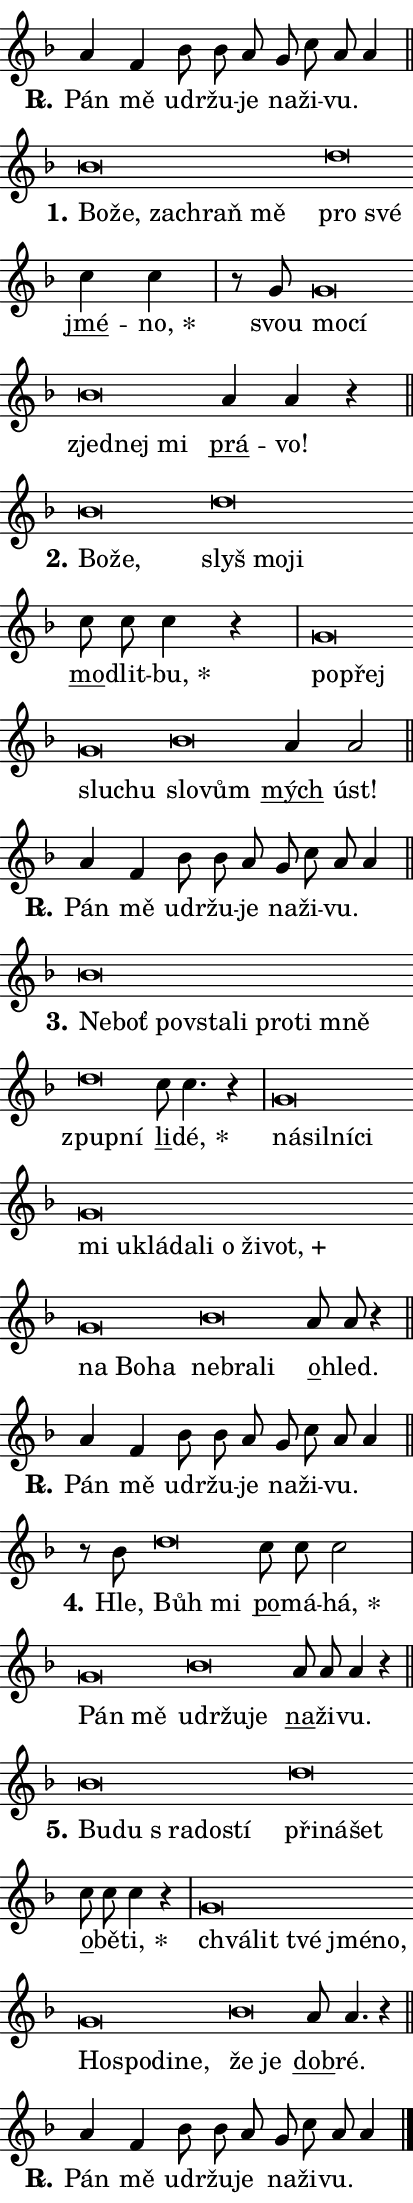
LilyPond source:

\version "2.22.1"
\header { tagline = "" }
\paper {
  indent = 0\cm
  top-margin = 0\cm
  right-margin = 0\cm
  bottom-margin = 0\cm
  left-margin = 0\cm
  paper-width = 7\cm
  page-breaking = #ly:one-page-breaking
  system-system-spacing.basic-distance = #11
  score-system-spacing.basic-distance = #11.3
  ragged-last = ##f
}


%% Author: Thomas Morley
%% https://lists.gnu.org/archive/html/lilypond-user/2020-05/msg00002.html
#(define (line-position grob)
"Returns position of @var[grob} in current system:
   @code{'start}, if at first time-step
   @code{'end}, if at last time-step
   @code{'middle} otherwise
"
  (let* ((col (ly:item-get-column grob))
         (ln (ly:grob-object col 'left-neighbor))
         (rn (ly:grob-object col 'right-neighbor))
         (col-to-check-left (if (ly:grob? ln) ln col))
         (col-to-check-right (if (ly:grob? rn) rn col))
         (break-dir-left
           (and
             (ly:grob-property col-to-check-left 'non-musical #f)
             (ly:item-break-dir col-to-check-left)))
         (break-dir-right
           (and
             (ly:grob-property col-to-check-right 'non-musical #f)
             (ly:item-break-dir col-to-check-right))))
        (cond ((eqv? 1 break-dir-left) 'start)
              ((eqv? -1 break-dir-right) 'end)
              (else 'middle))))

#(define (tranparent-at-line-position vctor)
  (lambda (grob)
  "Relying on @code{line-position} select the relevant enry from @var{vctor}.
Used to determine transparency,"
    (case (line-position grob)
      ((end) (not (vector-ref vctor 0)))
      ((middle) (not (vector-ref vctor 1)))
      ((start) (not (vector-ref vctor 2))))))

noteHeadBreakVisibility =
#(define-music-function (break-visibility)(vector?)
"Makes @code{NoteHead}s transparent relying on @var{break-visibility}"
#{
  \override NoteHead.transparent =
    #(tranparent-at-line-position break-visibility)
#})

#(define delete-ledgers-for-transparent-note-heads
  (lambda (grob)
    "Reads whether a @code{NoteHead} is transparent.
If so this @code{NoteHead} is removed from @code{'note-heads} from
@var{grob}, which is supposed to be @code{LedgerLineSpanner}.
As a result ledgers are not printed for this @code{NoteHead}"
    (let* ((nhds-array (ly:grob-object grob 'note-heads))
           (nhds-list
             (if (ly:grob-array? nhds-array)
                 (ly:grob-array->list nhds-array)
                 '()))
           ;; Relies on the transparent-property being done before
           ;; Staff.LedgerLineSpanner.after-line-breaking is executed.
           ;; This is fragile ...
           (to-keep
             (remove
               (lambda (nhd)
                 (ly:grob-property nhd 'transparent #f))
               nhds-list)))
      ;; TODO find a better method to iterate over grob-arrays, similiar
      ;; to filter/remove etc for lists
      ;; For now rebuilt from scratch
      (set! (ly:grob-object grob 'note-heads)  '())
      (for-each
        (lambda (nhd)
          (ly:pointer-group-interface::add-grob grob 'note-heads nhd))
        to-keep))))

hideNotes = {
  \noteHeadBreakVisibility #begin-of-line-visible
}
unHideNotes = {
  \noteHeadBreakVisibility #all-visible
}

% work-around for resetting accidentals
% https://lilypond.org/doc/v2.23/Documentation/notation/displaying-rhythms#unmetered-music
cadenzaMeasure = {
  \cadenzaOff
  \partial 1024 s1024
  \cadenzaOn
}

#(define-markup-command (accent layout props text) (markup?)
  "Underline accented syllable"
  (interpret-markup layout props
    #{\markup \override #'(offset . 4.3) \underline { #text }#}))

responsum = \markup \concat {
  "R" \hspace #-1.05 \path #0.1 #'((moveto 0 0.07) (lineto 0.9 0.8)) \hspace #0.05 "."
}

\layout {
    \context {
        \Staff
        \remove "Time_signature_engraver"
        \override LedgerLineSpanner.after-line-breaking = #delete-ledgers-for-transparent-note-heads
    }
    \context {
        \Voice {
            \override NoteHead.output-attributes = #'((class . "notehead"))
            \override Hairpin.height = #0.55
        }
    }
    \context {
        \Lyrics {
            \override StanzaNumber.output-attributes = #'((class . "stanzanumber"))
            \override LyricSpace.minimum-distance = #0.9
            \override LyricText.font-name = #"TeX Gyre Schola"
            \override LyricText.font-size = 1
            \override StanzaNumber.font-name = #"TeX Gyre Schola Bold"
            \override StanzaNumber.font-size = 1
        }
    }
}

% magnetic-lyrics.ily
%
%   written by
%     Jean Abou Samra <jean@abou-samra.fr>
%     Werner Lemberg <wl@gnu.org>
%
%   adapted by
%     Jiri Hon <jiri.hon@gmail.com>
%
% Version 2022-Apr-15

% https://www.mail-archive.com/lilypond-user@gnu.org/msg149350.html

#(define (Left_hyphen_pointer_engraver context)
   "Collect syllable-hyphen-syllable occurrences in lyrics and store
them in properties.  This engraver only looks to the left.  For
example, if the lyrics input is @code{foo -- bar}, it does the
following.

@itemize @bullet
@item
Set the @code{text} property of the @code{LyricHyphen} grob between
@q{foo} and @q{bar} to @code{foo}.

@item
Set the @code{left-hyphen} property of the @code{LyricText} grob with
text @q{foo} to the @code{LyricHyphen} grob between @q{foo} and
@q{bar}.
@end itemize

Use this auxiliary engraver in combination with the
@code{lyric-@/text::@/apply-@/magnetic-@/offset!} hook."
   (let ((hyphen #f)
         (text #f))
     (make-engraver
      (acknowledgers
       ((lyric-syllable-interface engraver grob source-engraver)
        (set! text grob)))
      (end-acknowledgers
       ((lyric-hyphen-interface engraver grob source-engraver)
        ;(when (not (grob::has-interface grob 'lyric-space-interface))
          (set! hyphen grob)));)
      ((stop-translation-timestep engraver)
       (when (and text hyphen)
         (ly:grob-set-object! text 'left-hyphen hyphen))
       (set! text #f)
       (set! hyphen #f)))))

#(define (lyric-text::apply-magnetic-offset! grob)
   "If the space between two syllables is less than the value in
property @code{LyricText@/.details@/.squash-threshold}, move the right
syllable to the left so that it gets concatenated with the left
syllable.

Use this function as a hook for
@code{LyricText@/.after-@/line-@/breaking} if the
@code{Left_@/hyphen_@/pointer_@/engraver} is active."
   (let ((hyphen (ly:grob-object grob 'left-hyphen #f)))
     (when hyphen
       (let ((left-text (ly:spanner-bound hyphen LEFT)))
         (when (grob::has-interface left-text 'lyric-syllable-interface)
           (let* ((common (ly:grob-common-refpoint grob left-text X))
                  (this-x-ext (ly:grob-extent grob common X))
                  (left-x-ext
                   (begin
                     ;; Trigger magnetism for left-text.
                     (ly:grob-property left-text 'after-line-breaking)
                     (ly:grob-extent left-text common X)))
                  ;; `delta` is the gap width between two syllables.
                  (delta (- (interval-start this-x-ext)
                            (interval-end left-x-ext)))
                  (details (ly:grob-property grob 'details))
                  (threshold (assoc-get 'squash-threshold details 0.2)))
             (when (< delta threshold)
               (let* (;; We have to manipulate the input text so that
                      ;; ligatures crossing syllable boundaries are not
                      ;; disabled.  For languages based on the Latin
                      ;; script this is essentially a beautification.
                      ;; However, for non-Western scripts it can be a
                      ;; necessity.
                      (lt (ly:grob-property left-text 'text))
                      (rt (ly:grob-property grob 'text))
                      (is-space (grob::has-interface hyphen 'lyric-space-interface))
                      (space (if is-space " " ""))
                      (space-markup (grob-interpret-markup grob " "))
                      (space-size (interval-length (ly:stencil-extent space-markup X)))
                      (extra-delta (if is-space space-size 0))
                      ;; Append new syllable.
                      (ltrt-space (if (and (string? lt) (string? rt))
                                (string-append lt space rt)
                                (make-concat-markup (list lt space rt))))
                      ;; Right-align `ltrt` to the right side.
                      (ltrt-space-markup (grob-interpret-markup
                               grob
                               (make-translate-markup
                                (cons (interval-length this-x-ext) 0)
                                (make-right-align-markup ltrt-space)))))
                 (begin
                   ;; Don't print `left-text`.
                   (ly:grob-set-property! left-text 'stencil #f)
                   ;; Set text and stencil (which holds all collected
                   ;; syllables so far) and shift it to the left.
                   (ly:grob-set-property! grob 'text ltrt-space)
                   (ly:grob-set-property! grob 'stencil ltrt-space-markup)
                   (ly:grob-translate-axis! grob (- (- delta extra-delta)) X))))))))))


#(define (lyric-hyphen::displace-bounds-first grob)
   ;; Make very sure this callback isn't triggered too early.
   (let ((left (ly:spanner-bound grob LEFT))
         (right (ly:spanner-bound grob RIGHT)))
     (ly:grob-property left 'after-line-breaking)
     (ly:grob-property right 'after-line-breaking)
     (ly:lyric-hyphen::print grob)))

squashThreshold = #0.4

\layout {
  \context {
    \Lyrics
    \consists #Left_hyphen_pointer_engraver
    \override LyricText.after-line-breaking =
      #lyric-text::apply-magnetic-offset!
    \override LyricHyphen.stencil = #lyric-hyphen::displace-bounds-first
    \override LyricText.details.squash-threshold = \squashThreshold
    \override LyricHyphen.minimum-distance = 0
    \override LyricHyphen.minimum-length = \squashThreshold
  }
}

squash = \override LyricText.details.squash-threshold = 9999
unSquash = \override LyricText.details.squash-threshold = \squashThreshold

left = \override LyricText.self-alignment-X = #LEFT
unLeft = \revert LyricText.self-alignment-X

starOffset = #(lambda (grob) 
                (let ((x_offset (ly:self-alignment-interface::aligned-on-x-parent grob)))
                  (if (= x_offset 0) 0 (+ x_offset 1.2))))

star = #(define-music-function (syllable)(string?)
"Append star separator at the end of a syllable"
#{
  \once \override LyricText.X-offset = #starOffset
  \lyricmode { \markup {
    #syllable
    \override #'((font-name . "TeX Gyre Schola Bold")) \hspace #0.2 \lower #0.65 \larger "*"
  } }
#})

starAccent = #(define-music-function (syllable)(string?)
"Append star separator at the end of a syllable and make accent"
#{
  \once \override LyricText.X-offset = #starOffset
  \lyricmode { \markup {
    \accent #syllable
    \override #'((font-name . "TeX Gyre Schola Bold")) \hspace #0.2 \lower #0.65 \larger "*"
  } }
#})

breath = #(define-music-function (syllable)(string?)
"Append breathing indicator at the end of a syllable"
#{
  \lyricmode { \markup { #syllable "+" } }
#})

optionalBreath = #(define-music-function (syllable)(string?)
"Append optional breathing indicator at the end of a syllable"
#{
  \lyricmode { \markup { #syllable "(+)" } }
#})


\score {
    <<
        \new Voice = "melody" { \cadenzaOn \key f \major \relative { a'4 f bes8 bes a g c a a4 \cadenzaMeasure \bar "||" \break } }
        \new Lyrics \lyricsto "melody" { \lyricmode { \set stanza = \responsum
Pán mě udr -- žu -- je na -- ži -- vu. \repeat unfold 1 { \skip 1 } } }
    >>
    \layout {}
}

\score {
    <<
        \new Voice = "melody" { \cadenzaOn \key f \major \relative { bes'\breve*1/16 \hideNotes \breve*1/16 \bar "" \breve*1/16 \bar "" \breve*1/16 \breve*1/16 \bar "" \unHideNotes d\breve*1/16 \hideNotes \breve*1/16 \bar "" \unHideNotes \bar "" c4 c \cadenzaMeasure \bar "|" r8 g g\breve*1/16 \hideNotes \breve*1/16 \bar "" \unHideNotes bes\breve*1/16 \hideNotes \breve*1/16 \breve*1/16 \bar "" \unHideNotes \bar "" a4 a r \cadenzaMeasure \bar "||" \break } }
        \new Lyrics \lyricsto "melody" { \lyricmode { \set stanza = "1."
\left Bo -- \squash že, za -- chraň mě \left \unLeft \unSquash pro \squash své \unLeft \unSquash \markup \accent jmé -- \star no, svou \left mo -- \squash cí \left \unLeft \unSquash zjed -- \squash nej mi \unLeft \unSquash \markup \accent prá -- vo! } }
    >>
    \layout {}
}

\score {
    <<
        \new Voice = "melody" { \cadenzaOn \key f \major \relative { bes'\breve*1/16 \hideNotes \breve*1/16 \bar "" \unHideNotes d\breve*1/16 \hideNotes \breve*1/16 \breve*1/16 \bar "" \unHideNotes \bar "" c8 c c4 r \cadenzaMeasure \bar "|" g\breve*1/16 \hideNotes \breve*1/16 \bar "" \breve*1/16 \breve*1/16 \bar "" \unHideNotes bes\breve*1/16 \hideNotes \breve*1/16 \bar "" \unHideNotes \bar "" a4 a2 \cadenzaMeasure \bar "||" \break } }
        \new Lyrics \lyricsto "melody" { \lyricmode { \set stanza = "2."
\left Bo -- \squash že, \left \unLeft \unSquash slyš \squash mo -- ji \unLeft \unSquash \markup \accent mo -- dlit -- \star bu, \left po -- \squash přej slu -- chu \left \unLeft \unSquash slo -- \squash vům \unLeft \unSquash \markup \accent mých úst! } }
    >>
    \layout {}
}

\score {
    <<
        \new Voice = "melody" { \cadenzaOn \key f \major \relative { a'4 f bes8 bes a g c a a4 \cadenzaMeasure \bar "||" \break } }
        \new Lyrics \lyricsto "melody" { \lyricmode { \set stanza = \responsum
Pán mě udr -- žu -- je na -- ži -- vu. \repeat unfold 1 { \skip 1 } } }
    >>
    \layout {}
}

\score {
    <<
        \new Voice = "melody" { \cadenzaOn \key f \major \relative { bes'\breve*1/16 \hideNotes \breve*1/16 \bar "" \breve*1/16 \bar "" \breve*1/16 \bar "" \breve*1/16 \bar "" \breve*1/16 \bar "" \breve*1/16 \breve*1/16 \bar "" \unHideNotes d\breve*1/16 \hideNotes \breve*1/16 \bar "" \unHideNotes \bar "" c8 c4. r4 \cadenzaMeasure \bar "|" g\breve*1/16 \hideNotes \breve*1/16 \bar "" \breve*1/16 \bar "" \breve*1/16 \bar "" \breve*1/16 \bar "" \breve*1/16 \bar "" \breve*1/16 \bar "" \breve*1/16 \bar "" \breve*1/16 \bar "" \breve*1/16 \bar "" \breve*1/16 \bar "" \breve*1/16 \bar "" \breve*1/16 \bar "" \breve*1/16 \breve*1/16 \bar "" \unHideNotes bes\breve*1/16 \hideNotes \breve*1/16 \breve*1/16 \bar "" \unHideNotes \bar "" a8 a r4 \cadenzaMeasure \bar "||" \break } }
        \new Lyrics \lyricsto "melody" { \lyricmode { \set stanza = "3."
\left Ne -- \squash boť po -- vsta -- li pro -- ti mně \left \unLeft \unSquash zpup -- \squash ní \unLeft \unSquash \markup \accent li -- \star dé, \left ná -- \squash sil -- ní -- ci mi u -- klá -- da -- li o ži -- \breath "vot," na Bo -- ha \left \unLeft \unSquash neb -- \squash ra -- li \unLeft \unSquash \markup \accent o -- hled. } }
    >>
    \layout {}
}

\score {
    <<
        \new Voice = "melody" { \cadenzaOn \key f \major \relative { a'4 f bes8 bes a g c a a4 \cadenzaMeasure \bar "||" \break } }
        \new Lyrics \lyricsto "melody" { \lyricmode { \set stanza = \responsum
Pán mě udr -- žu -- je na -- ži -- vu. \repeat unfold 1 { \skip 1 } } }
    >>
    \layout {}
}

\score {
    <<
        \new Voice = "melody" { \cadenzaOn \key f \major \relative { r8 bes'8 d\breve*1/16 \hideNotes \breve*1/16 \bar "" \unHideNotes \bar "" c8 c c2 \cadenzaMeasure \bar "|" g\breve*1/16 \hideNotes \breve*1/16 \bar "" \unHideNotes bes\breve*1/16 \hideNotes \breve*1/16 \breve*1/16 \bar "" \unHideNotes \bar "" a8 a a4 r \cadenzaMeasure \bar "||" \break } }
        \new Lyrics \lyricsto "melody" { \lyricmode { \set stanza = "4."
Hle, \left Bůh \squash mi \unLeft \unSquash \markup \accent po -- má -- \star há, \left Pán \squash mě \left \unLeft \unSquash udr -- \squash žu -- je \unLeft \unSquash \markup \accent na -- ži -- vu. } }
    >>
    \layout {}
}

\score {
    <<
        \new Voice = "melody" { \cadenzaOn \key f \major \relative { bes'\breve*1/16 \hideNotes \breve*1/16 \bar "" \breve*1/16 \bar "" \breve*1/16 \breve*1/16 \bar "" \unHideNotes d\breve*1/16 \hideNotes \breve*1/16 \breve*1/16 \bar "" \unHideNotes \bar "" c8 c c4 r \cadenzaMeasure \bar "|" g\breve*1/16 \hideNotes \breve*1/16 \bar "" \breve*1/16 \bar "" \breve*1/16 \bar "" \breve*1/16 \bar "" \breve*1/16 \bar "" \breve*1/16 \bar "" \breve*1/16 \breve*1/16 \bar "" \unHideNotes bes\breve*1/16 \hideNotes \breve*1/16 \bar "" \unHideNotes \bar "" a8 a4. r4 \cadenzaMeasure \bar "||" \break } }
        \new Lyrics \lyricsto "melody" { \lyricmode { \set stanza = "5."
\left Bu -- \squash du "s ra" -- do -- stí \left \unLeft \unSquash při -- \squash ná -- šet \unLeft \unSquash \markup \accent o -- bě -- \star ti, \left chvá -- \squash lit tvé jmé -- no, Ho -- spo -- di -- ne, \left \unLeft \unSquash že \squash je \unLeft \unSquash \markup \accent dob -- ré. } }
    >>
    \layout {}
}

\score {
    <<
        \new Voice = "melody" { \cadenzaOn \key f \major \relative { a'4 f bes8 bes a g c a a4 \cadenzaMeasure \bar "||" \break } \bar "|." }
        \new Lyrics \lyricsto "melody" { \lyricmode { \set stanza = \responsum
Pán mě udr -- žu -- je na -- ži -- vu. \repeat unfold 1 { \skip 1 } } }
    >>
    \layout {}
}
